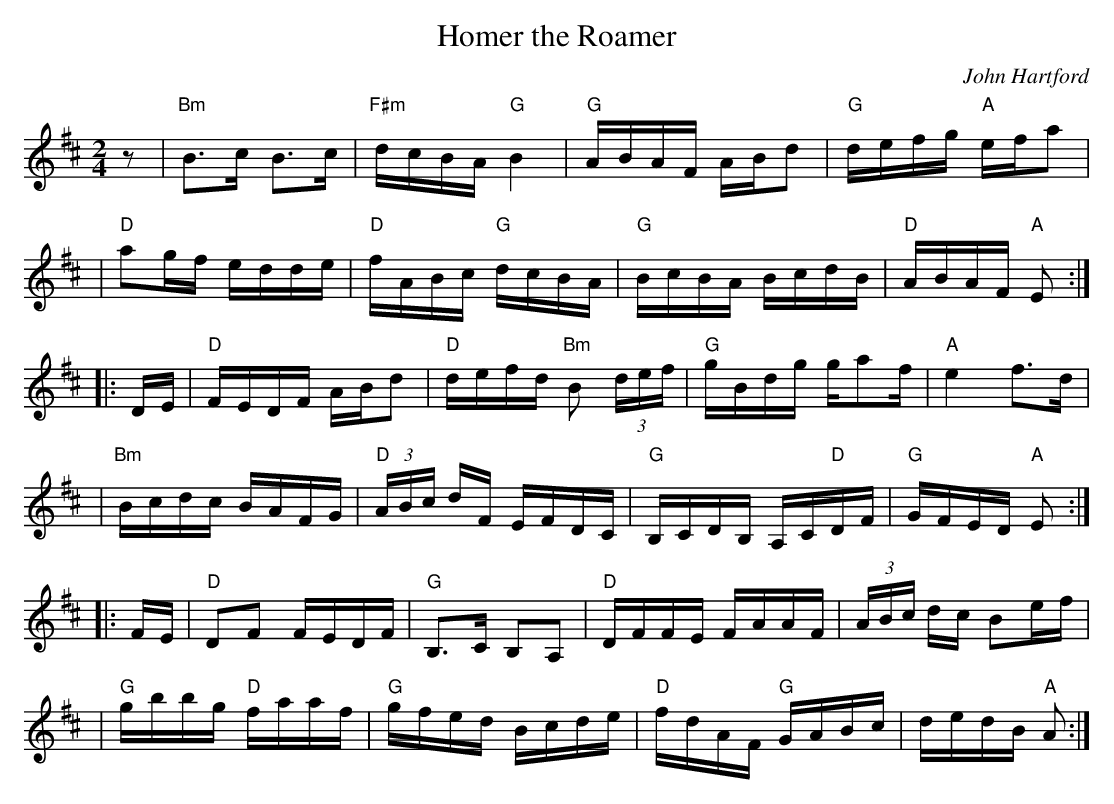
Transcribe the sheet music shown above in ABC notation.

X:1
T: Homer the Roamer
C: John Hartford
M: 2/4
L: 1/16
K: Amix
z2 \
| "Bm"B3c B3c | "F#m"dcBA "G"B4 | "G"ABAF ABd2 | "G"defg "A"efa2 |
| "D"a2gf edde | "D"fABc "G"dcBA | "G"BcBA BcdB | "D"ABAF "A"E2 :|
|: DE \
| "D"FEDF ABd2 | "D"defd "Bm"B2 (3def | "G"gBdg ga2f | "A"e4 f3d |
| "Bm"Bcdc BAFG | "D"(3ABc dF EFDC | "G"B,CDB, A,C"D"DF | "G"GFED "A"E2 :|
|: FE \
| "D"D2F2 FEDF | "G"B,3C B,2A,2 | "D"DFFE FAAF | (3ABc dc B2ef |
| "G"gbbg "D"faaf | "G"gfed Bcde | "D"fdAF "G"GABc | dedB "A"A2 :|
